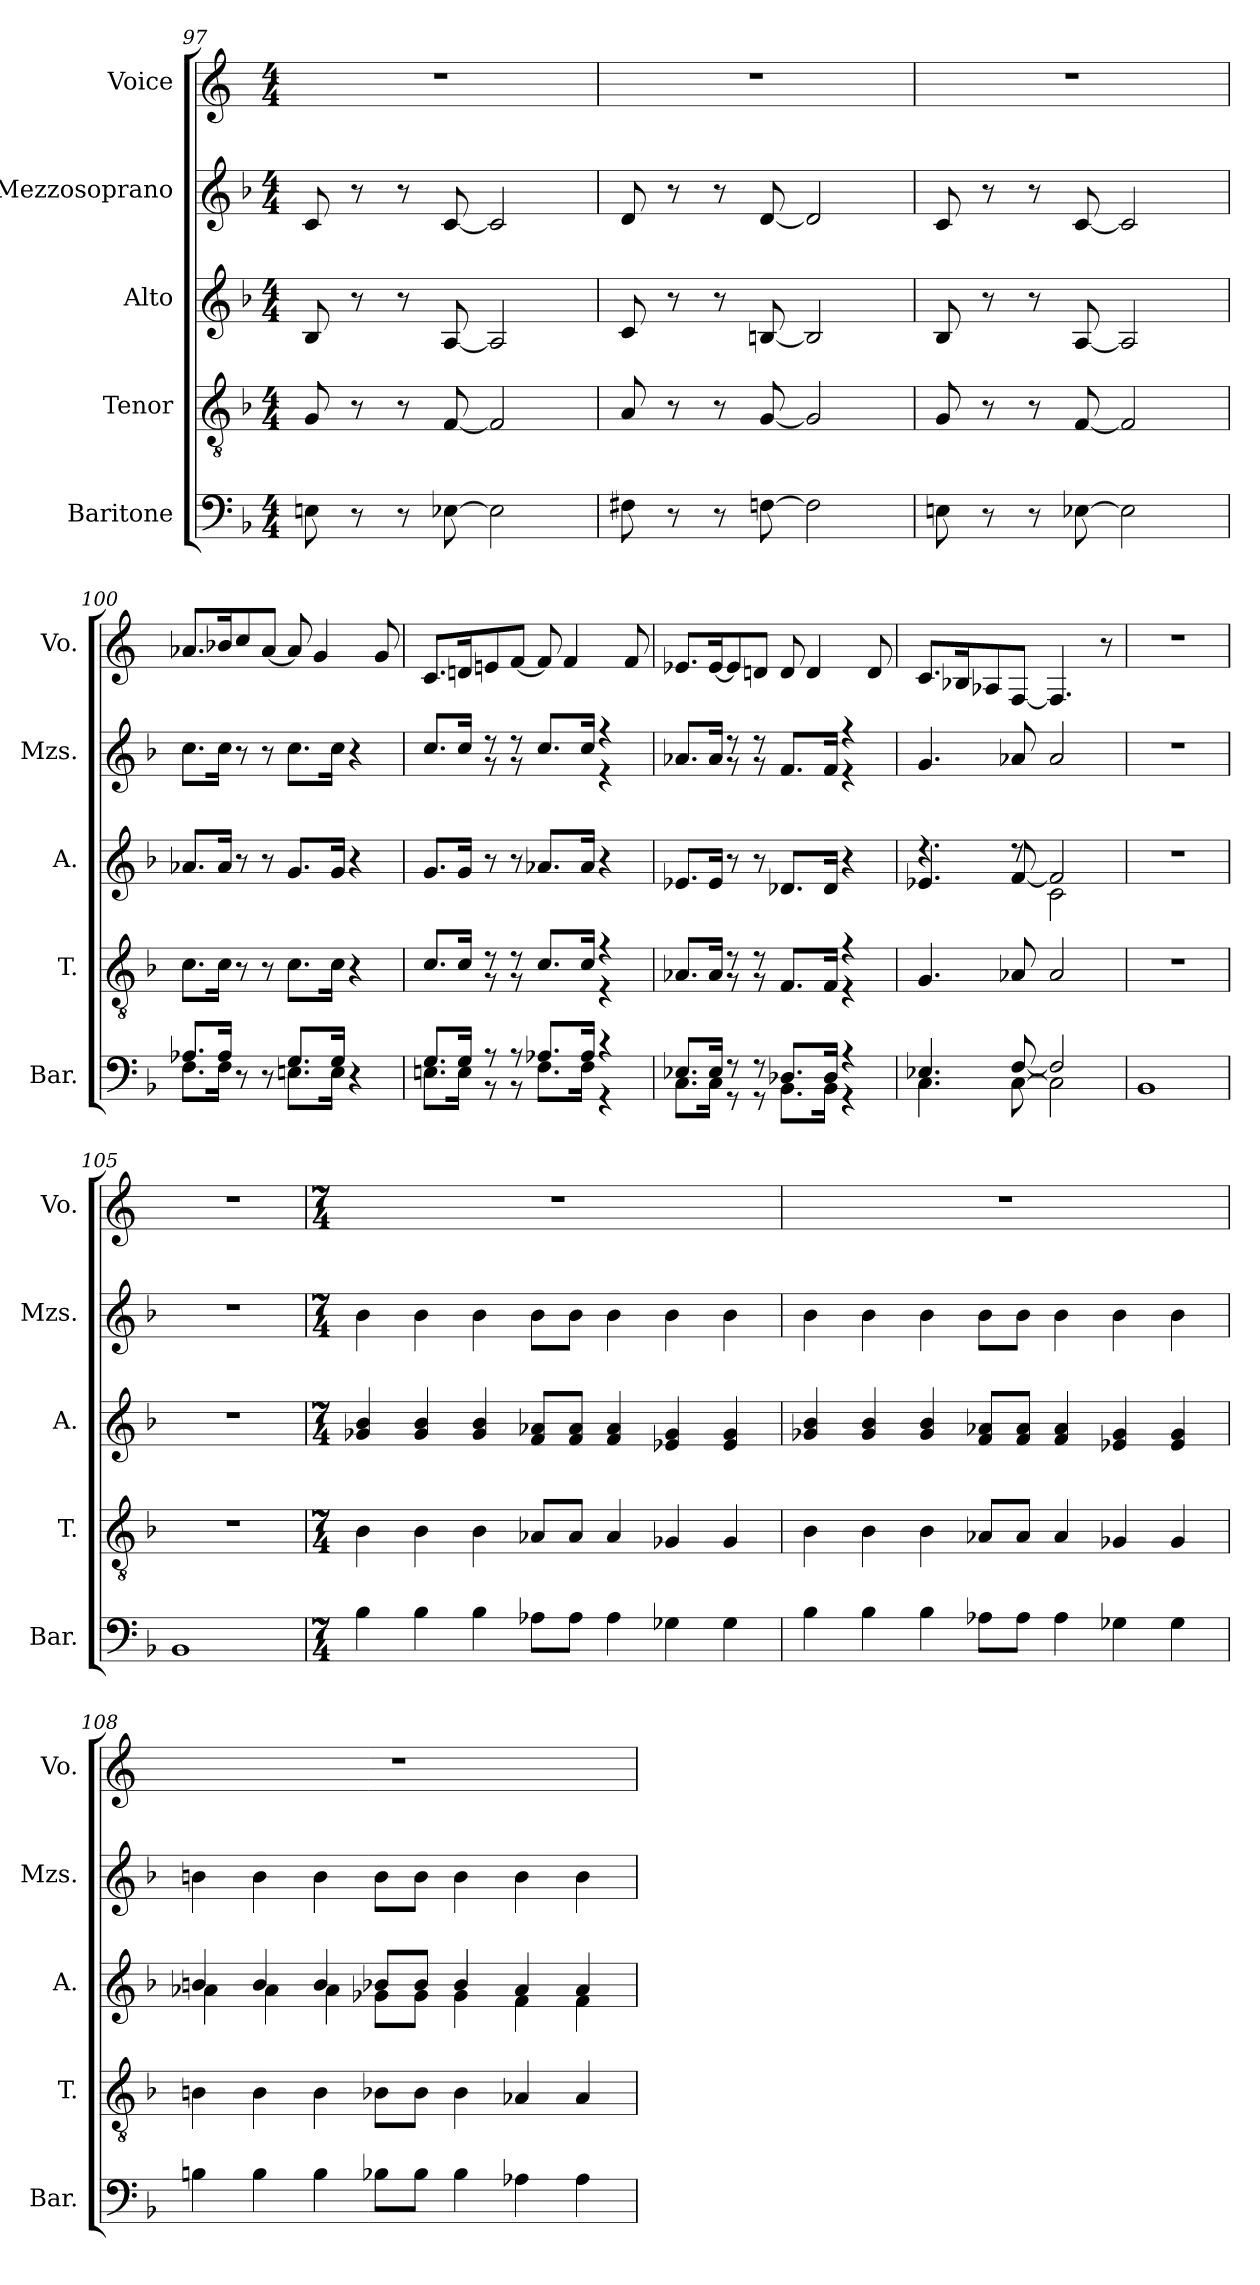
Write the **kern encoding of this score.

**kern	**kern	**kern	**kern	**kern
*part5	*part4	*part3	*part2	*part1
*staff5	*staff4	*staff3	*staff2	*staff1
*I"Baritone	*I"Tenor	*I"Alto	*I"Mezzosoprano	*I"Voice
*I'Bar.	*I'T.	*I'A.	*I'Mzs.	*I'Vo.
*clefF4	*clefGv2	*clefG2	*clefG2	*clefG2
*k[b-]	*k[b-]	*k[b-]	*k[b-]	*k[]
*F:	*F:	*F:	*F:	*C:
*M4/4	*M4/4	*M4/4	*M4/4	*M4/4
=97	=97	=97	=97	=97
8En\	8G/	8B-/	8c/	1r
8r	8r	8r	8r	.
8r	8r	8r	8r	.
[8E-X\	[8F/	[8A/	[8c/	.
2E-\]	2F/]	2A/]	2c/]	.
=98	=98	=98	=98	=98
8F#X\	8A/	8c/	8d/	1r
8r	8r	8r	8r	.
8r	8r	8r	8r	.
[8Fn\	[8G/	[8Bn/	[8d/	.
2F\]	2G/]	2B/]	2d/]	.
=99	=99	=99	=99	=99
8En\	8G/	8B-/	8c/	1r
8r	8r	8r	8r	.
8r	8r	8r	8r	.
[8E-X\	[8F/	[8A/	[8c/	.
2E-\]	2F/]	2A/]	2c/]	.
=100	=100	=100	=100	=100
*^	*	*	*	*
8.A-X/L	8.F\L	8.c\L	8.a-X/L	8.cc\L	8.a-/L
16A-/Jk	16F\Jk	16c\Jk	16a-/Jk	16cc\Jk	16b-/K
8r	4ryy	8r	8r	8r	8cc/
8r	.	8r	8r	8r	[8a-/J
8.G/L	8.En\L	8.c\L	8.g/L	8.cc\L	8a-/]
.	.	.	.	.	4g/
16G/Jk	16E\Jk	16c\Jk	16g/Jk	16cc\Jk	.
4r	4ryy	4r	4r	4r	.
.	.	.	.	.	8g/
=101	=101	=101	=101	=101	=101
*	*	*^	*	*^	*
8.G/L	8.En\L	8.c/L	4ryy	8.g/L	8.cc/L	4ryy	8.c/L
16G/Jk	16E\Jk	16c/Jk	.	16g/Jk	16cc/Jk	.	16dn/K
8r	8r	8r	8r	8r	8r	8r	8en/
8r	8r	8r	8r	8r	8r	8r	[8f/J
8.A-X/L	8.F\L	8.c/L	4ryy	8.a-X/L	8.cc/L	4ryy	8f/]
.	.	.	.	.	.	.	4f/
16A-/Jk	16F\Jk	16c/Jk	.	16a-/Jk	16cc/Jk	.	.
4r	4r	4r	4r	4r	4r	4r	.
.	.	.	.	.	.	.	8f/
!!LO:PB:g=z
=102	=102	=102	=102	=102	=102	=102	=102
8.E-/L	8.C\L	8.A-X/L	4ryy	8.e-/L	8.a-X/L	4ryy	8.e-/L
16E-/Jk	16C\Jk	16A-/Jk	.	16e-/Jk	16a-/Jk	.	[16e-/K
8r	8r	8r	8r	8r	8r	8r	8e-/]
8r	8r	8r	8r	8r	8r	8r	8dn/J
8.D-X/L	8.BB-\L	8.F/L	4ryy	8.d-X/L	8.f/L	4ryy	8d/
.	.	.	.	.	.	.	4d/
16D-/Jk	16BB-\Jk	16F/Jk	.	16d-/Jk	16f/Jk	.	.
4r	4r	4r	4r	4r	4r	4r	.
.	.	.	.	.	.	.	8d/
*	*	*v	*v	*	*v	*v	*
=103	=103	=103	=103	=103	=103
*	*	*	*^	*	*
4.C\	4.E-/	4.G/	4.r	4.e-/	4.g/	8.c/L
.	.	.	.	.	.	16B-/K
.	.	.	.	.	.	8A-/
[8C\	[8F/	8A-X/	8r	[8f/	8a-X/	[8F/J
2C\]	2F/]	2A-/	2c\	2f/]	2a-/	4.F/]
.	.	.	.	.	.	8r
*v	*v	*	*v	*v	*	*
=104	=104	=104	=104	=104
1BB-	1r	1r	1r	1r
=105	=105	=105	=105	=105
1BB-	1r	1r	1r	1r
=106	=106	=106	=106	=106
*M7/4	*M7/4	*M7/4	*M7/4	*M7/4
4B-\	4B-\	4g-X/ 4b-/	4b-\	1..r
4B-\	4B-\	4g-/ 4b-/	4b-\	.
4B-\	4B-\	4g-/ 4b-/	4b-\	.
8A-X\L	8A-X/L	8f/ 8a-X/L	8b-\L	.
8A-\J	8A-/J	8f/ 8a-/J	8b-\J	.
4A-\	4A-/	4f/ 4a-/	4b-\	.
4G-X\	4G-X/	4e-/ 4g-/	4b-\	.
4G-\	4G-/	4e-/ 4g-/	4b-\	.
=107	=107	=107	=107	=107
4B-\	4B-\	4g-X/ 4b-/	4b-\	1..r
4B-\	4B-\	4g-/ 4b-/	4b-\	.
4B-\	4B-\	4g-/ 4b-/	4b-\	.
8A-X\L	8A-X/L	8f/ 8a-X/L	8b-\L	.
8A-\J	8A-/J	8f/ 8a-/J	8b-\J	.
4A-\	4A-/	4f/ 4a-/	4b-\	.
4G-X\	4G-X/	4e-/ 4g-/	4b-\	.
4G-\	4G-/	4e-/ 4g-/	4b-\	.
=108	=108	=108	=108	=108
*	*	*^	*	*
4Bn\	4Bn\	4bn/	4a-X\	4bn\	1..r
4B\	4B\	4b/	4a-\	4b\	.
4B\	4B\	4b/	4a-\	4b\	.
8B-X\L	8B-X\L	8b-X/L	8g-X\L	8b\L	.
8B-\J	8B-\J	8b-/J	8g-\J	8b\J	.
4B-\	4B-\	4b-/	4g-\	4b\	.
4A-X\	4A-X/	4a-/	4f\	4b\	.
4A-\	4A-/	4a-/	4f\	4b\	.
*	*	*v	*v	*	*
=	=	=	=	=
*-	*-	*-	*-	*-
